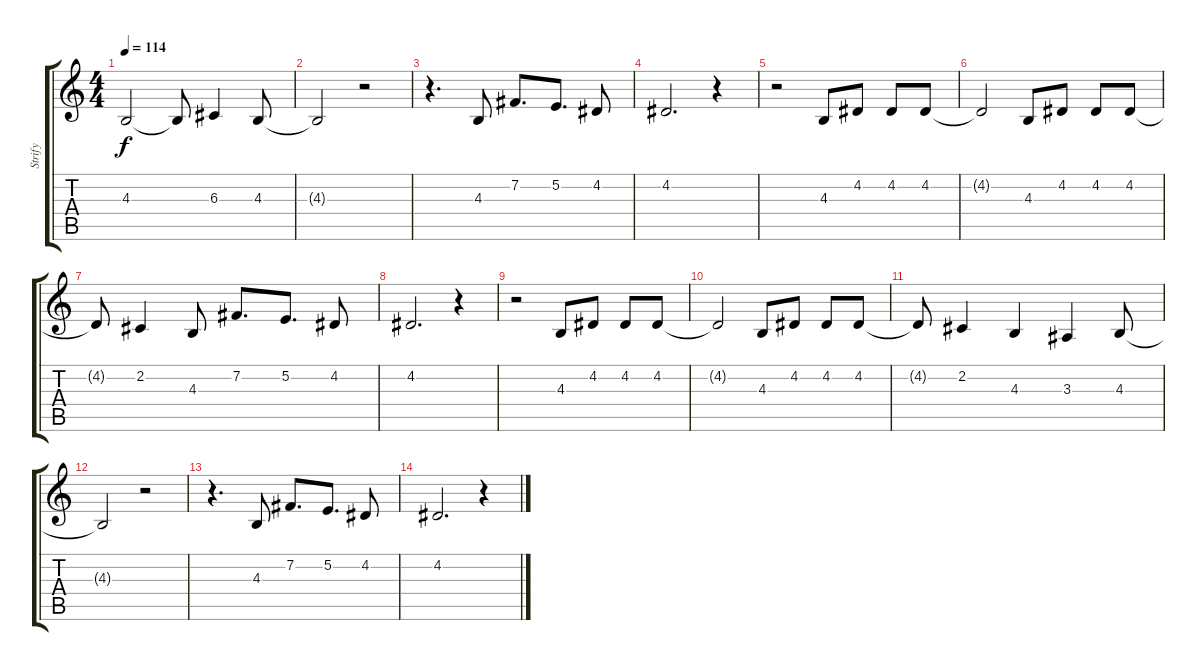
\track ("Strify" "Strify") {instrument oboe}
\staff {score tabs}
\tuning (E4 B3 G3 D3 A2 E2) {hide}
\ts (4 4)
\tempo 114
\clef g2
\ks c
4.3{t}.2{dy f} 4.3{t}.8 6.3.4 4.3.8 |
4.3{t}.2 r.2 |
r.4{d} 4.3.8 7.2.8{d} 5.2.8{d} 4.2.8 |
4.2.2{d} r.4 |
r.2 4.3.8 4.2.8 4.2.8 4.2.8 |
4.2{t}.2 4.3.8 4.2.8 4.2.8 4.2.8 |
4.2{t}.8 2.2.4 4.3.8 7.2.8{d} 5.2.8{d} 4.2.8 |
4.2.2{d} r.4 |
r.2 4.3.8 4.2.8 4.2.8 4.2.8 |
4.2{t}.2 4.3.8 4.2.8 4.2.8 4.2.8 |
4.2{t}.8 2.2.4 4.3.4 3.3.4 4.3.8 |
4.3{t}.2 r.2 |
r.4{d} 4.3.8 7.2.8{d} 5.2.8{d} 4.2.8 |
4.2.2{d} r.4
